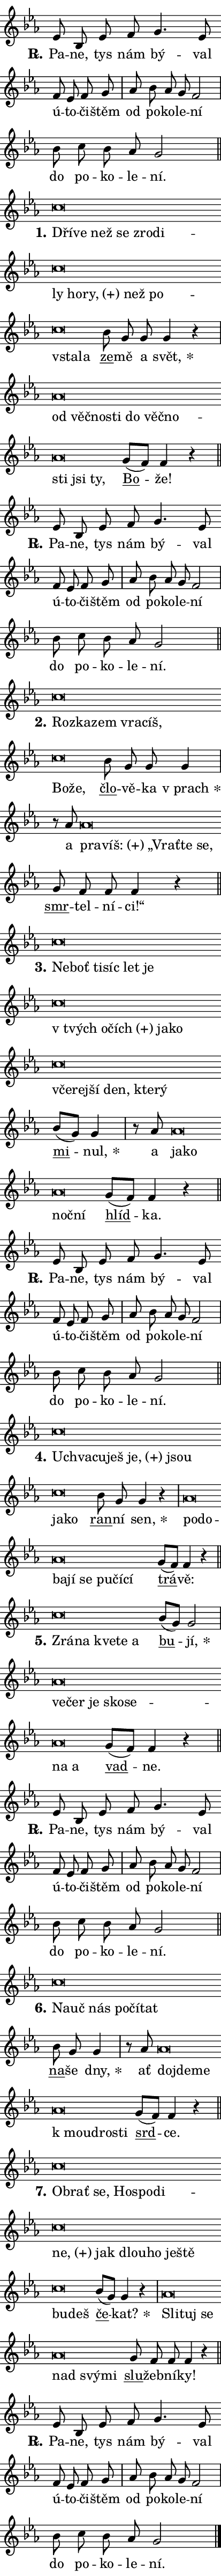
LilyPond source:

\version "2.22.1"
\header { tagline = "" }
\paper {
  indent = 0\cm
  top-margin = 0\cm
  right-margin = 0\cm
  bottom-margin = 0\cm
  left-margin = 0\cm
  paper-width = 7\cm
  page-breaking = #ly:one-page-breaking
  system-system-spacing.basic-distance = #11
  score-system-spacing.basic-distance = #11
  ragged-last = ##f
}


%% Author: Thomas Morley
%% https://lists.gnu.org/archive/html/lilypond-user/2020-05/msg00002.html
#(define (line-position grob)
"Returns position of @var[grob} in current system:
   @code{'start}, if at first time-step
   @code{'end}, if at last time-step
   @code{'middle} otherwise
"
  (let* ((col (ly:item-get-column grob))
         (ln (ly:grob-object col 'left-neighbor))
         (rn (ly:grob-object col 'right-neighbor))
         (col-to-check-left (if (ly:grob? ln) ln col))
         (col-to-check-right (if (ly:grob? rn) rn col))
         (break-dir-left
           (and
             (ly:grob-property col-to-check-left 'non-musical #f)
             (ly:item-break-dir col-to-check-left)))
         (break-dir-right
           (and
             (ly:grob-property col-to-check-right 'non-musical #f)
             (ly:item-break-dir col-to-check-right))))
        (cond ((eqv? 1 break-dir-left) 'start)
              ((eqv? -1 break-dir-right) 'end)
              (else 'middle))))

#(define (tranparent-at-line-position vctor)
  (lambda (grob)
  "Relying on @code{line-position} select the relevant enry from @var{vctor}.
Used to determine transparency,"
    (case (line-position grob)
      ((end) (not (vector-ref vctor 0)))
      ((middle) (not (vector-ref vctor 1)))
      ((start) (not (vector-ref vctor 2))))))

noteHeadBreakVisibility =
#(define-music-function (break-visibility)(vector?)
"Makes @code{NoteHead}s transparent relying on @var{break-visibility}"
#{
  \override NoteHead.transparent =
    #(tranparent-at-line-position break-visibility)
#})

#(define delete-ledgers-for-transparent-note-heads
  (lambda (grob)
    "Reads whether a @code{NoteHead} is transparent.
If so this @code{NoteHead} is removed from @code{'note-heads} from
@var{grob}, which is supposed to be @code{LedgerLineSpanner}.
As a result ledgers are not printed for this @code{NoteHead}"
    (let* ((nhds-array (ly:grob-object grob 'note-heads))
           (nhds-list
             (if (ly:grob-array? nhds-array)
                 (ly:grob-array->list nhds-array)
                 '()))
           ;; Relies on the transparent-property being done before
           ;; Staff.LedgerLineSpanner.after-line-breaking is executed.
           ;; This is fragile ...
           (to-keep
             (remove
               (lambda (nhd)
                 (ly:grob-property nhd 'transparent #f))
               nhds-list)))
      ;; TODO find a better method to iterate over grob-arrays, similiar
      ;; to filter/remove etc for lists
      ;; For now rebuilt from scratch
      (set! (ly:grob-object grob 'note-heads)  '())
      (for-each
        (lambda (nhd)
          (ly:pointer-group-interface::add-grob grob 'note-heads nhd))
        to-keep))))

hideNotes = {
  \noteHeadBreakVisibility #begin-of-line-visible
}
unHideNotes = {
  \noteHeadBreakVisibility #all-visible
}

% work-around for resetting accidentals
% https://lilypond.org/doc/v2.23/Documentation/notation/displaying-rhythms#unmetered-music
cadenzaMeasure = {
  \cadenzaOff
  \partial 1024 s1024
  \cadenzaOn
}

#(define-markup-command (accent layout props text) (markup?)
  "Underline accented syllable"
  (interpret-markup layout props
    #{\markup \override #'(offset . 4.3) \underline { #text }#}))

responsum = \markup \concat {
  "R" \hspace #-1.05 \path #0.1 #'((moveto 0 0.07) (lineto 0.9 0.8)) \hspace #0.05 "."
}

\layout {
    \context {
        \Staff
        \remove "Time_signature_engraver"
        \override LedgerLineSpanner.after-line-breaking = #delete-ledgers-for-transparent-note-heads
    }
    \context {
        \Voice {
            \override NoteHead.output-attributes = #'((class . "notehead"))
            \override Hairpin.height = #0.55
        }
    }
    \context {
        \Lyrics {
            \override StanzaNumber.output-attributes = #'((class . "stanzanumber"))
            \override LyricSpace.minimum-distance = #0.9
            \override LyricText.font-name = #"TeX Gyre Schola"
            \override LyricText.font-size = 1
            \override StanzaNumber.font-name = #"TeX Gyre Schola Bold"
            \override StanzaNumber.font-size = 1
        }
    }
}

% magnetic-lyrics.ily
%
%   written by
%     Jean Abou Samra <jean@abou-samra.fr>
%     Werner Lemberg <wl@gnu.org>
%
%   adapted by
%     Jiri Hon <jiri.hon@gmail.com>
%
% Version 2022-Apr-15

% https://www.mail-archive.com/lilypond-user@gnu.org/msg149350.html

#(define (Left_hyphen_pointer_engraver context)
   "Collect syllable-hyphen-syllable occurrences in lyrics and store
them in properties.  This engraver only looks to the left.  For
example, if the lyrics input is @code{foo -- bar}, it does the
following.

@itemize @bullet
@item
Set the @code{text} property of the @code{LyricHyphen} grob between
@q{foo} and @q{bar} to @code{foo}.

@item
Set the @code{left-hyphen} property of the @code{LyricText} grob with
text @q{foo} to the @code{LyricHyphen} grob between @q{foo} and
@q{bar}.
@end itemize

Use this auxiliary engraver in combination with the
@code{lyric-@/text::@/apply-@/magnetic-@/offset!} hook."
   (let ((hyphen #f)
         (text #f))
     (make-engraver
      (acknowledgers
       ((lyric-syllable-interface engraver grob source-engraver)
        (set! text grob)))
      (end-acknowledgers
       ((lyric-hyphen-interface engraver grob source-engraver)
        ;(when (not (grob::has-interface grob 'lyric-space-interface))
          (set! hyphen grob)));)
      ((stop-translation-timestep engraver)
       (when (and text hyphen)
         (ly:grob-set-object! text 'left-hyphen hyphen))
       (set! text #f)
       (set! hyphen #f)))))

#(define (lyric-text::apply-magnetic-offset! grob)
   "If the space between two syllables is less than the value in
property @code{LyricText@/.details@/.squash-threshold}, move the right
syllable to the left so that it gets concatenated with the left
syllable.

Use this function as a hook for
@code{LyricText@/.after-@/line-@/breaking} if the
@code{Left_@/hyphen_@/pointer_@/engraver} is active."
   (let ((hyphen (ly:grob-object grob 'left-hyphen #f)))
     (when hyphen
       (let ((left-text (ly:spanner-bound hyphen LEFT)))
         (when (grob::has-interface left-text 'lyric-syllable-interface)
           (let* ((common (ly:grob-common-refpoint grob left-text X))
                  (this-x-ext (ly:grob-extent grob common X))
                  (left-x-ext
                   (begin
                     ;; Trigger magnetism for left-text.
                     (ly:grob-property left-text 'after-line-breaking)
                     (ly:grob-extent left-text common X)))
                  ;; `delta` is the gap width between two syllables.
                  (delta (- (interval-start this-x-ext)
                            (interval-end left-x-ext)))
                  (details (ly:grob-property grob 'details))
                  (threshold (assoc-get 'squash-threshold details 0.2)))
             (when (< delta threshold)
               (let* (;; We have to manipulate the input text so that
                      ;; ligatures crossing syllable boundaries are not
                      ;; disabled.  For languages based on the Latin
                      ;; script this is essentially a beautification.
                      ;; However, for non-Western scripts it can be a
                      ;; necessity.
                      (lt (ly:grob-property left-text 'text))
                      (rt (ly:grob-property grob 'text))
                      (is-space (grob::has-interface hyphen 'lyric-space-interface))
                      (space (if is-space " " ""))
                      (space-markup (grob-interpret-markup grob " "))
                      (space-size (interval-length (ly:stencil-extent space-markup X)))
                      (extra-delta (if is-space space-size 0))
                      ;; Append new syllable.
                      (ltrt-space (if (and (string? lt) (string? rt))
                                (string-append lt space rt)
                                (make-concat-markup (list lt space rt))))
                      ;; Right-align `ltrt` to the right side.
                      (ltrt-space-markup (grob-interpret-markup
                               grob
                               (make-translate-markup
                                (cons (interval-length this-x-ext) 0)
                                (make-right-align-markup ltrt-space)))))
                 (begin
                   ;; Don't print `left-text`.
                   (ly:grob-set-property! left-text 'stencil #f)
                   ;; Set text and stencil (which holds all collected
                   ;; syllables so far) and shift it to the left.
                   (ly:grob-set-property! grob 'text ltrt-space)
                   (ly:grob-set-property! grob 'stencil ltrt-space-markup)
                   (ly:grob-translate-axis! grob (- (- delta extra-delta)) X))))))))))


#(define (lyric-hyphen::displace-bounds-first grob)
   ;; Make very sure this callback isn't triggered too early.
   (let ((left (ly:spanner-bound grob LEFT))
         (right (ly:spanner-bound grob RIGHT)))
     (ly:grob-property left 'after-line-breaking)
     (ly:grob-property right 'after-line-breaking)
     (ly:lyric-hyphen::print grob)))

squashThreshold = #0.4

\layout {
  \context {
    \Lyrics
    \consists #Left_hyphen_pointer_engraver
    \override LyricText.after-line-breaking =
      #lyric-text::apply-magnetic-offset!
    \override LyricHyphen.stencil = #lyric-hyphen::displace-bounds-first
    \override LyricText.details.squash-threshold = \squashThreshold
    \override LyricHyphen.minimum-distance = 0
    \override LyricHyphen.minimum-length = \squashThreshold
  }
}

squash = \override LyricText.details.squash-threshold = 9999
unSquash = \override LyricText.details.squash-threshold = \squashThreshold

left = \override LyricText.self-alignment-X = #LEFT
unLeft = \revert LyricText.self-alignment-X

starOffset = #(lambda (grob) 
                (let ((x_offset (ly:self-alignment-interface::aligned-on-x-parent grob)))
                  (if (= x_offset 0) 0 (+ x_offset 1.2))))

star = #(define-music-function (syllable)(string?)
"Append star separator at the end of a syllable"
#{
  \once \override LyricText.X-offset = #starOffset
  \lyricmode { \markup {
    #syllable
    \override #'((font-name . "TeX Gyre Schola Bold")) \hspace #0.2 \lower #0.65 \larger "*"
  } }
#})

starAccent = #(define-music-function (syllable)(string?)
"Append star separator at the end of a syllable and make accent"
#{
  \once \override LyricText.X-offset = #starOffset
  \lyricmode { \markup {
    \accent #syllable
    \override #'((font-name . "TeX Gyre Schola Bold")) \hspace #0.2 \lower #0.65 \larger "*"
  } }
#})

breath = #(define-music-function (syllable)(string?)
"Append breathing indicator at the end of a syllable"
#{
  \lyricmode { \markup { #syllable "+" } }
#})

optionalBreath = #(define-music-function (syllable)(string?)
"Append optional breathing indicator at the end of a syllable"
#{
  \lyricmode { \markup { #syllable "(+)" } }
#})


\score {
    <<
        \new Voice = "melody" { \cadenzaOn \key es \major \relative { es'8 bes es f g4. es8 \bar "" f es f g \cadenzaMeasure \bar "|" as bes as g f2 \cadenzaMeasure \bar "|" bes8 c bes as g2 \cadenzaMeasure \bar "||" \break }
\relative { c''\breve*1/16 \hideNotes \breve*1/16 \bar "" \breve*1/16 \bar "" \breve*1/16 \bar "" \breve*1/16 \bar "" \breve*1/16 \bar "" \breve*1/16 \bar "" \breve*1/16 \bar "" \breve*1/16 \bar "" \breve*1/16 \bar "" \breve*1/16 \bar "" \breve*1/16 \breve*1/16 \bar "" \unHideNotes \bar "" bes8 g g g4 r \cadenzaMeasure \bar "|" as\breve*1/16 \hideNotes \breve*1/16 \bar "" \breve*1/16 \bar "" \breve*1/16 \bar "" \breve*1/16 \bar "" \breve*1/16 \bar "" \breve*1/16 \bar "" \breve*1/16 \bar "" \breve*1/16 \breve*1/16 \bar "" \unHideNotes \bar "" g8[( f)] f4 r \cadenzaMeasure \bar "||" \break }
\relative { es'8 bes es f g4. es8 \bar "" f es f g \cadenzaMeasure \bar "|" as bes as g f2 \cadenzaMeasure \bar "|" bes8 c bes as g2 \cadenzaMeasure \bar "||" \break }
\relative { c''\breve*1/16 \hideNotes \breve*1/16 \bar "" \breve*1/16 \bar "" \breve*1/16 \bar "" \breve*1/16 \bar "" \breve*1/16 \breve*1/16 \bar "" \unHideNotes \bar "" bes8 g g g4 \cadenzaMeasure \bar "|" r8 as8 as\breve*1/16 \hideNotes \breve*1/16 \bar "" \breve*1/16 \bar "" \breve*1/16 \breve*1/16 \bar "" \unHideNotes \bar "" g8 f f f4 r \cadenzaMeasure \bar "||" \break }
\relative { c''\breve*1/16 \hideNotes \breve*1/16 \bar "" \breve*1/16 \bar "" \breve*1/16 \bar "" \breve*1/16 \bar "" \breve*1/16 \bar "" \breve*1/16 \bar "" \breve*1/16 \bar "" \breve*1/16 \bar "" \breve*1/16 \bar "" \breve*1/16 \bar "" \breve*1/16 \bar "" \breve*1/16 \bar "" \breve*1/16 \bar "" \breve*1/16 \bar "" \breve*1/16 \breve*1/16 \bar "" \unHideNotes \bar "" bes8[( g)] g4 \cadenzaMeasure \bar "|" r8 as8 as\breve*1/16 \hideNotes \breve*1/16 \bar "" \breve*1/16 \breve*1/16 \bar "" \unHideNotes \bar "" g8[( f)] f4 r \cadenzaMeasure \bar "||" \break }
\relative { es'8 bes es f g4. es8 \bar "" f es f g \cadenzaMeasure \bar "|" as bes as g f2 \cadenzaMeasure \bar "|" bes8 c bes as g2 \cadenzaMeasure \bar "||" \break }
\relative { c''\breve*1/16 \hideNotes \breve*1/16 \bar "" \breve*1/16 \bar "" \breve*1/16 \bar "" \breve*1/16 \bar "" \breve*1/16 \breve*1/16 \bar "" \unHideNotes \bar "" bes8 g g4 r \cadenzaMeasure \bar "|" as\breve*1/16 \hideNotes \breve*1/16 \bar "" \breve*1/16 \bar "" \breve*1/16 \bar "" \breve*1/16 \bar "" \breve*1/16 \bar "" \breve*1/16 \breve*1/16 \bar "" \unHideNotes \bar "" g8[( f)] f4 r \cadenzaMeasure \bar "||" \break }
\relative { c''\breve*1/16 \hideNotes \breve*1/16 \bar "" \breve*1/16 \bar "" \breve*1/16 \breve*1/16 \bar "" \unHideNotes \bar "" bes8[( g)] g2 \cadenzaMeasure \bar "|" as\breve*1/16 \hideNotes \breve*1/16 \bar "" \breve*1/16 \bar "" \breve*1/16 \bar "" \breve*1/16 \bar "" \breve*1/16 \breve*1/16 \bar "" \unHideNotes \bar "" g8[( f)] f4 r \cadenzaMeasure \bar "||" \break }
\relative { es'8 bes es f g4. es8 \bar "" f es f g \cadenzaMeasure \bar "|" as bes as g f2 \cadenzaMeasure \bar "|" bes8 c bes as g2 \cadenzaMeasure \bar "||" \break }
\relative { c''\breve*1/16 \hideNotes \breve*1/16 \bar "" \breve*1/16 \bar "" \breve*1/16 \bar "" \breve*1/16 \breve*1/16 \bar "" \unHideNotes \bar "" bes8 g g4 \cadenzaMeasure \bar "|" r8 as8 as\breve*1/16 \hideNotes \breve*1/16 \bar "" \breve*1/16 \bar "" \breve*1/16 \bar "" \breve*1/16 \breve*1/16 \bar "" \unHideNotes \bar "" g8[( f)] f4 r \cadenzaMeasure \bar "||" \break }
\relative { c''\breve*1/16 \hideNotes \breve*1/16 \bar "" \breve*1/16 \bar "" \breve*1/16 \bar "" \breve*1/16 \bar "" \breve*1/16 \bar "" \breve*1/16 \bar "" \breve*1/16 \bar "" \breve*1/16 \bar "" \breve*1/16 \bar "" \breve*1/16 \bar "" \breve*1/16 \bar "" \breve*1/16 \breve*1/16 \bar "" \unHideNotes \bar "" bes8[( g)] g4 r \cadenzaMeasure \bar "|" as\breve*1/16 \hideNotes \breve*1/16 \bar "" \breve*1/16 \bar "" \breve*1/16 \bar "" \breve*1/16 \breve*1/16 \bar "" \unHideNotes \bar "" g8 f f f4 r \cadenzaMeasure \bar "||" \break }
\relative { es'8 bes es f g4. es8 \bar "" f es f g \cadenzaMeasure \bar "|" as bes as g f2 \cadenzaMeasure \bar "|" bes8 c bes as g2 \cadenzaMeasure \bar "||" \break } \bar "|." }
        \new Lyrics \lyricsto "melody" { \lyricmode { \set stanza = \responsum
Pa -- ne, tys nám bý -- val ú -- to -- či -- štěm od po -- ko -- le -- ní do po -- ko -- le -- ní.
\set stanza = "1."
\left Dří -- \squash ve než se zro -- di -- ly ho -- \optionalBreath ry, než po -- vsta -- la \unLeft \unSquash \markup \accent ze -- mě a \star svět, \left od \squash věč -- no -- sti do věč -- no -- sti jsi ty, \unLeft \unSquash \markup \accent Bo -- že!
\set stanza = \responsum
Pa -- ne, tys nám bý -- val ú -- to -- či -- štěm od po -- ko -- le -- ní do po -- ko -- le -- ní.
\set stanza = "2."
\left Roz -- \squash ka -- zem vra -- cíš, Bo -- že, \unLeft \unSquash \markup \accent člo -- vě -- ka \star "v prach" a \left pra -- \squash \optionalBreath víš: „Vrať -- te se, \unLeft \unSquash \markup \accent smr -- tel -- ní -- ci!“
\set stanza = "3."
\left Ne -- \squash boť ti -- síc let je "v tvých" o -- \optionalBreath čích ja -- ko vče -- rej -- ší den, kte -- rý \unLeft \unSquash \markup \accent mi -- \star nul, a \left ja -- \squash ko noč -- ní \unLeft \unSquash \markup \accent hlíd -- ka.
\set stanza = \responsum
Pa -- ne, tys nám bý -- val ú -- to -- či -- štěm od po -- ko -- le -- ní do po -- ko -- le -- ní.
\set stanza = "4."
\left Uchva -- \squash cu -- ješ \optionalBreath je, jsou ja -- ko \unLeft \unSquash \markup \accent ran -- ní \star sen, \left po -- \squash do -- ba -- jí se pu -- čí -- cí \unLeft \unSquash \markup \accent trá -- vě:
\set stanza = "5."
\left Zrá -- \squash na kve -- te a \unLeft \unSquash \markup \accent bu -- \star jí, \left ve -- \squash čer je sko -- se -- na a \unLeft \unSquash \markup \accent vad -- ne.
\set stanza = \responsum
Pa -- ne, tys nám bý -- val ú -- to -- či -- štěm od po -- ko -- le -- ní do po -- ko -- le -- ní.
\set stanza = "6."
\left Na -- \squash uč nás po -- čí -- tat \unLeft \unSquash \markup \accent na -- še \star dny, ať \left doj -- \squash de -- me "k mou" -- dro -- sti \unLeft \unSquash \markup \accent srd -- ce.
\set stanza = "7."
\left O -- \squash brať se, Ho -- spo -- di -- \optionalBreath ne, jak dlou -- ho je -- ště bu -- deš \unLeft \unSquash \markup \accent če -- \star kat? \left Sli -- \squash tuj se nad svý -- mi \unLeft \unSquash \markup \accent slu -- žeb -- ní -- ky!
\set stanza = \responsum
Pa -- ne, tys nám bý -- val ú -- to -- či -- štěm od po -- ko -- le -- ní do po -- ko -- le -- ní. } }
    >>
    \layout {}
}
